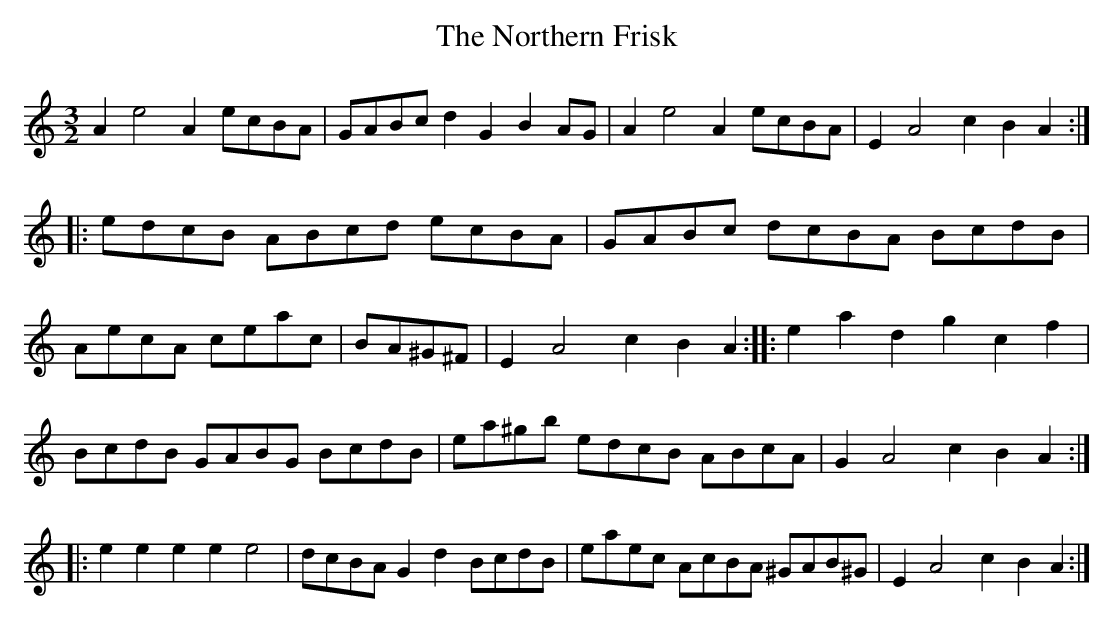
X:1
T:Northern Frisk, The
M:3/2
L:1/8
K:C
A2 e4 A2  ecBA| GABc d2 G2 B2 AG| A2 e4 A2 ecBA| E2 A4 c2 B2 A2::\
edcB ABcd ecBA| GABc dcBA BcdB| AecA ceac| BA^G^F| E2 A4 c2 B2 A2::\
e2 a2 d2 g2 c2 f2| BcdB GABG BcdB| ea^gb edcB ABcA| G2 A4 c2 B2 A2::\
e2 e2 e2 e2 e4| dcBA G2 d2 BcdB| eaec AcBA ^GAB^G| E2 A4 c2 B2 A2:|
